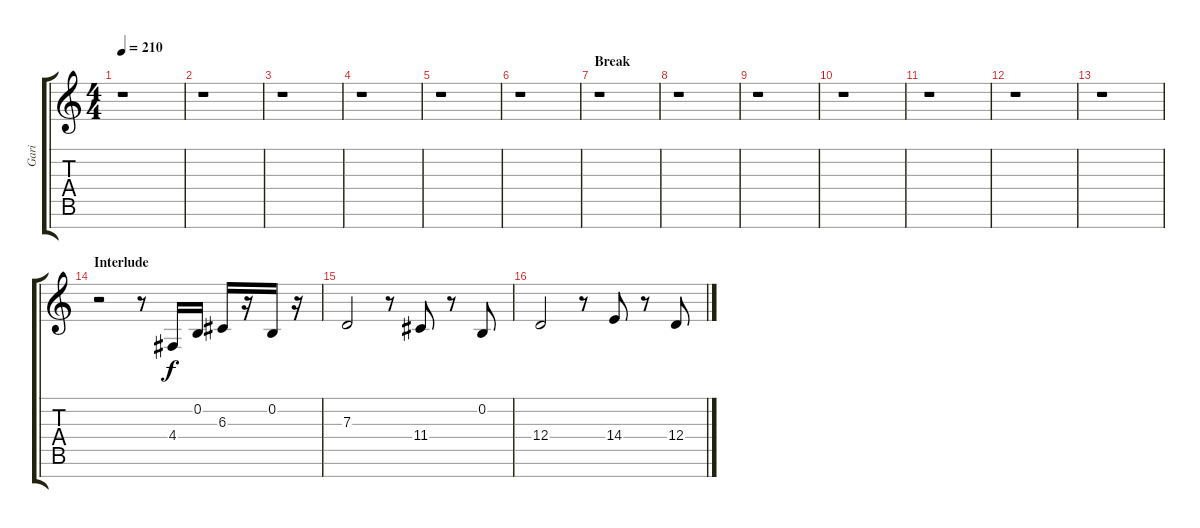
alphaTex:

\track ("Gari" "Gari") {instrument trombone}
\staff {score tabs}
\tuning (E4 B3 G3 D3 A2 E2 B1) {hide}
\ts (4 4)
\tempo 210
\clef g2
\ks c
r.1{dy f} |
r.1 |
r.1 |
r.1 |
r.1 |
r.1 |
\section ("" "Break")
r.1 |
r.1 |
r.1 |
r.1 |
r.1 |
r.1 |
r.1 |
\section ("" "Interlude")
r.2 r.8 4.4.16{instrument trumpet} 0.2.16 6.3.16 r.16 0.2.16 r.16 |
7.3.2 r.8 11.4.8 r.8 0.2.8 |
12.4.2 r.8 14.4.8 r.8 12.4.8
